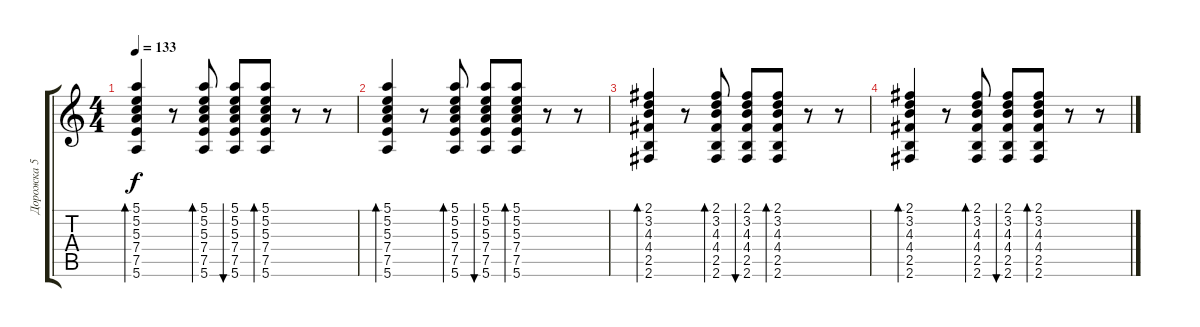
\track ("Дорожка 5" "Дорожка 5") {instrument acousticguitarsteel}
\staff {score tabs}
\tuning (E4 B3 G3 D3 A2 E2) {hide}
\ts (4 4)
\tempo 133
\clef g2
\ks c
(5.1 5.2 5.3 7.4 7.5 5.6).4{bd 30 dy f} r.8 (5.1 5.2 5.3 7.4 7.5 5.6).8{bd 30} (5.1 5.2 5.3 7.4 7.5 5.6).8{bu 30} (5.1 5.2 5.3 7.4 7.5 5.6).8{bd 30} r.8 r.8 |
(5.1 5.2 5.3 7.4 7.5 5.6).4{bd 30} r.8 (5.1 5.2 5.3 7.4 7.5 5.6).8{bd 30} (5.1 5.2 5.3 7.4 7.5 5.6).8{bu 30} (5.1 5.2 5.3 7.4 7.5 5.6).8{bd 30} r.8 r.8 |
(2.1 3.2 4.3 4.4 2.5 2.6).4{bd 30} r.8 (2.1 3.2 4.3 4.4 2.5 2.6).8{bd 30} (2.1 3.2 4.3 4.4 2.5 2.6).8{bu 30} (2.1 3.2 4.3 4.4 2.5 2.6).8{bd 30} r.8 r.8 |
(2.1 3.2 4.3 4.4 2.5 2.6).4{bd 30} r.8 (2.1 3.2 4.3 4.4 2.5 2.6).8{bd 30} (2.1 3.2 4.3 4.4 2.5 2.6).8{bu 30} (2.1 3.2 4.3 4.4 2.5 2.6).8{bd 30} r.8 r.8
